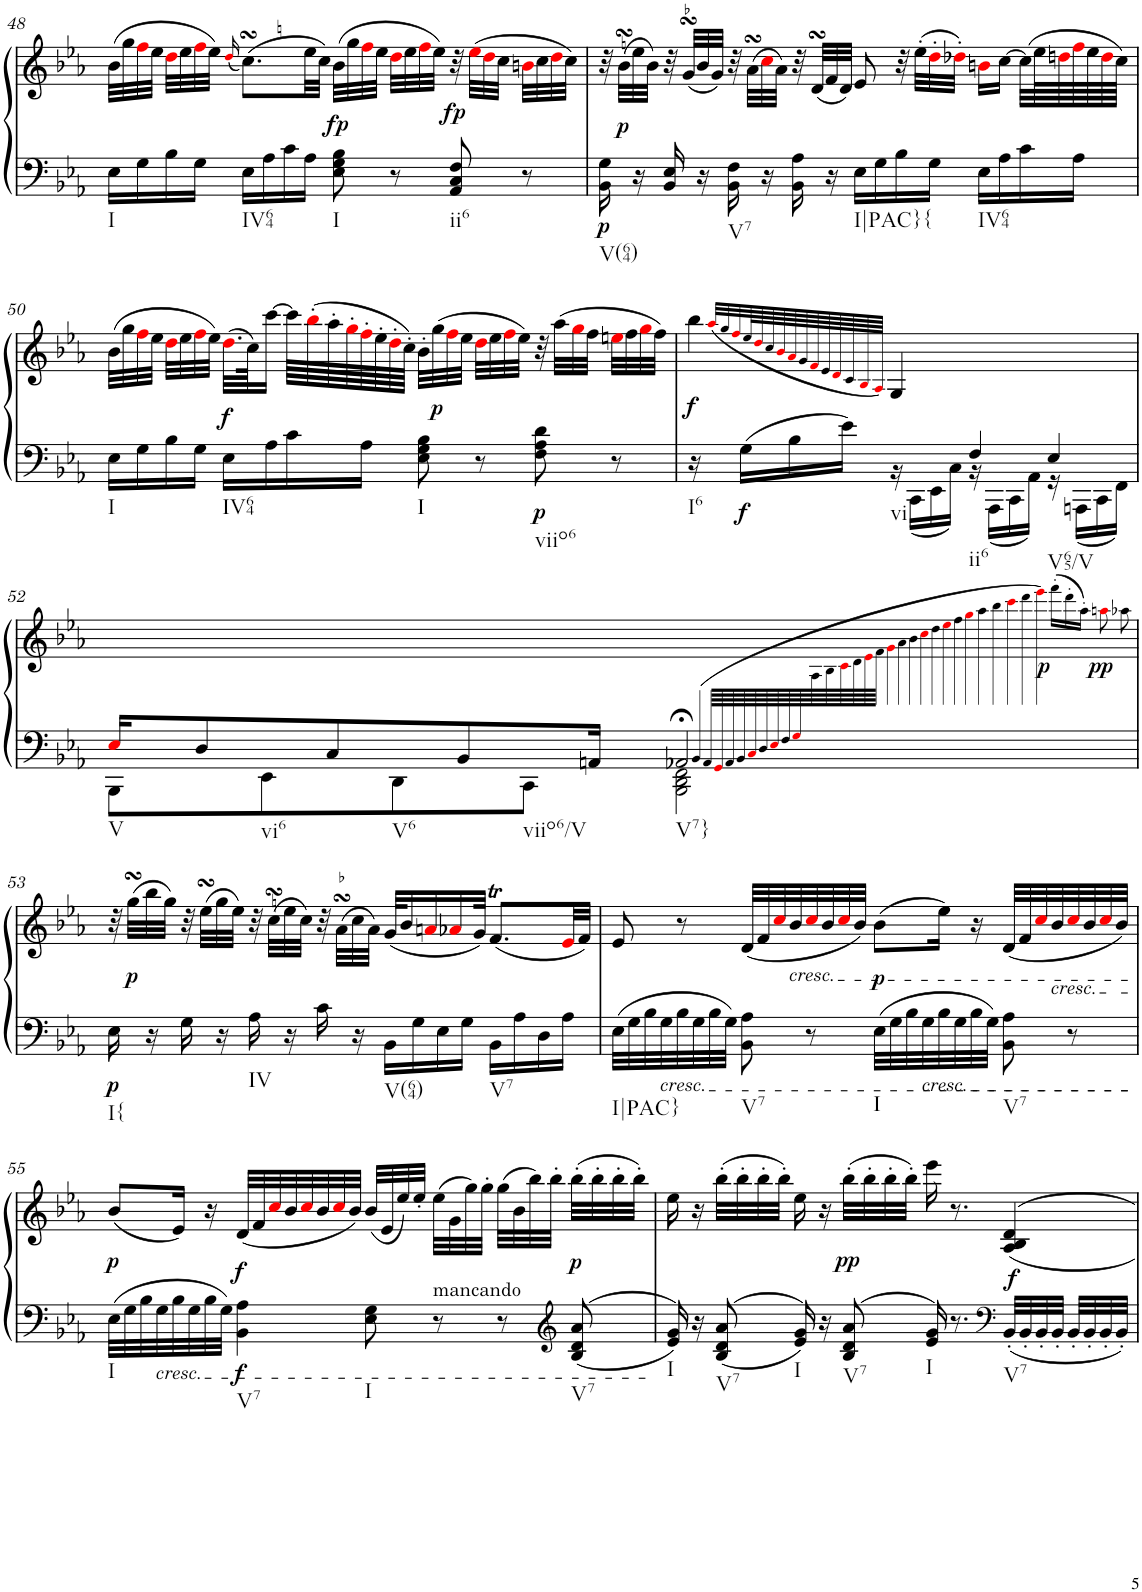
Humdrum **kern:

**kern	**kern	**dynam
*part1	*part1	*part1
*staff2	*staff1	*staff1/2
*I"Piano	*	*
*I'Pno.	*	*
!!LO:PB:g=z
*clefF4	*clefG2	*
*k[b-e-a-]	*k[b-e-a-]	*
*M4/4	*M4/4	*
*met(c)	*met(c)	*
=48	=48	=48
!LO:TX:b:t=I	!	!
16E-\LL	(32b-\LLL	.
.	32gg\	.
16G\	32ffi\	.
.	32ee-\JJJ	.
16B-\	32ddi\LLL	.
.	32ee-\	.
16G\JJ	32ffi\	.
.	32ee-\JJJ)	.
.	(16qddi/	.
!LO:TX:b:t=IV64	!	!
16E-\LL	(8.ccsSSS\L)	.
16A-\	.	.
16c\	.	.
16A-\JJ	32ee-\LL	.
.	32cc\JJJ)	.
!LO:TX:b:t=I	!	!
!	!	!LO:DY:b
8E-\ 8G\ 8B-\	(32b-\LLL	fp
.	32gg\	.
.	32ffi\	.
.	32ee-\JJJ	.
8r	32ddi\LLL	.
.	32ee-\	.
.	32ffi\	.
.	32ee-\JJJ)	.
!LO:TX:b:t=ii6	!	!
!	!	!LO:DY:b
8AA-/ 8C/ 8F/	32r	fp
.	(32ee-i\LLL	.
.	32ddi\	.
.	32cc\JJJ	.
8r	32bni\LLL	.
.	32cc\	.
.	32ddi\	.
.	32cc\JJJ)	.
=49	=49	=49
!LO:TX:b:t=V(64)	!	!
!	!	!LO:DY:b=2
16BB-\ 16G\	32r	p
!	!	!LO:DY:b
.	(32b-sSSS\LLL	p
16r	32ee-\	.
.	32b-\JJJ)	.
16BB-/ 16E-/	32r	.
.	(32gsSsS/LLL	.
16r	32b-/	.
.	32g/JJJ)	.
!LO:TX:b:t=V7	!	!
16BB-\ 16F\	32r	.
.	(32a-sSSs\LLL	.
16r	32cci\	.
.	32a-\JJJ)	.
16BB-\ 16A-\	32r	.
.	(32dsSsS/LLL	.
16r	32f/	.
.	32d/JJJ)	.
!LO:TX:b:t=I|PAC}{	!	!
16E-\LL	8e-/	.
16G\	.	.
16B-\	32r	.
.	(32ee-'\LLL	.
16G\JJ	32dd'i\	.
.	32dd-X'i\JJJ)	.
!LO:TX:b:t=IV64	!	!
16E-\LL	16bni\LL	.
16A-\	[16cc\JJ	.
16c\	(32cc\LLL]	.
.	64ee-\L	.
.	64ddni\	.
16A-\JJ	64ffi\	.
.	64ee-\	.
.	64ddi\	.
.	64cc\JJJJ)	.
!!LO:LB:g=z
=50	=50	=50
!LO:TX:b:t=I	!	!
16E-\LL	(32b-\LLL	.
.	32gg\	.
16G\	32ffi\	.
.	32ee-\JJJ	.
16B-\	32ddi\LLL	.
.	32ee-\	.
16G\JJ	32ffi\	.
.	32ee-\JJJ)	.
!LO:TX:b:t=IV64	!	!
!	!	!LO:DY:b
16E-\LL	(32.ddi\LLL	f
.	64cc\JK)	.
16A-\	[16ccc\JJ	.
16c\	64ccc\LLLL]	.
.	(64bb-'i\	.
.	64aa-'\	.
.	64gg'i\	.
16A-\JJ	64ff'i\	.
.	64ee-'\	.
.	64dd'i\	.
.	64cc'\JJJJ)	.
!LO:TX:b:t=I	!	!
8E-\ 8G\ 8B-\	32b-'\LLL	.
!	!	!LO:DY:b
.	(32gg\	p
.	32ffi\	.
.	32ee-\JJJ	.
8r	32ddi\LLL	.
.	32ee-\	.
.	32ffi\	.
.	32ee-\JJJ)	.
!LO:TX:b:t=viio6	!	!
!	!	!LO:DY:b=2
8F\ 8A-\ 8d\	32r	p
.	(32aa-\LLL	.
.	32ggi\	.
.	32ff\JJJ	.
8r	32eeni\LLL	.
.	32ff\	.
.	32ggi\	.
.	32ff\JJJ)	.
=51	=51	=51
*^	*	*
!LO:TX:b:t=I6	!	!	!
!	!	!	!LO:DY:b
16r	4ryy	4bb-\	f
!	!	!	!LO:DY:b=2
16G\LL	.	.	f
16B-\	.	.	.
16e-\JJ	.	.	.
.	.	(32qaa-i/LLL	.
.	.	32qgg/	.
.	.	32qffi/	.
.	.	64qee-/L	.
.	.	64qddi/	.
.	.	64qcc/	.
.	.	64qb-i/	.
.	.	64qa-i/	.
.	.	64qg/	.
.	.	64qfi/	.
.	.	64qe-/	.
.	.	64qdi/	.
.	.	64qc/	.
.	.	64qB-i/	.
.	.	64qA-i/JJJJ)	.
!LO:TX:b:t=vi	!	!	!
4ryy	16r	4G/	.
.	16CC\LL	.	.
.	16EE-\	.	.
.	16C\JJ	.	.
!LO:TX:b:t=ii6	!	!	!
4F/	16r	2ryy	.
.	16AAA-\LL	.	.
.	16CC\	.	.
.	16AA-\JJ	.	.
!LO:TX:b:t=V65/V	!	!	!
4E-/	16r	.	.
.	16AAAn\LL	.	.
.	16CC\	.	.
.	16FF\JJ	.	.
!!LO:LB:g=z
=52	=52	=52	=52
*	*	*^	*
*	*	*	*^	*
!LO:TX:b:t=V	!	!	!	!	!
16E-i/KL	8BBB-\L	1ryy	1ryy	2ryy	.
!LO:TX:b:t=vi6	!	!	!	!	!
8D/	.	.	.	.	.
.	8EE-\	.	.	.	.
!LO:TX:b:t=V6	!	!	!	!	!
8C/	.	.	.	.	.
.	8DD\	.	.	.	.
!LO:TX:b:t=viio6/V	!	!	!	!	!
8BB-/	.	.	.	.	.
.	8CC\J	.	.	.	.
16AAn/Jk	.	.	.	.	.
!LO:TX:b:t=V7}	!	!	!	!	!
!	!	!	!	!	!LO:DY:b
!	!	!	!	!	!LO:DY:n=1:b
2AA-X;</	2BBB-\ 2DD\ 2FF\	.	.	2ryy	p pp
*v	*v	*	*	*	*
.	.	64qA-\	.	.
.	.	64qB-\	.	.
.	.	64qci\	.	.
.	.	64qd\	.	.
.	.	64qe-i\	.	.
.	.	64qf\LLLL	.	.
.	.	64qgi\	.	.
.	.	64qa-\	.	.
.	.	64qb-\	.	.
.	.	64qcci\	.	.
.	.	64qdd\	.	.
.	.	64qee-i\	.	.
.	.	64qff\	.	.
.	.	64qggi\	.	.
64qBB-/)	.	64qaa-\	.	.
64qAA-/JJJJ	.	64qbb-\	.	.
64qGGi/	.	64qccci\	.	.
64qAA-/	.	64qddd\	.	.
64qBB-/	.	(>64qeee-i\	.	.
64qCi/	.	(16qfff'>\LL	.	.
64qD/	.	16qddd'>\	.	.
64qE-i/	.	16qaa-'>\JJ)	.	.
64qF/	.	8qaani\	.	.
64qGi/	.	8qaa-X\	.	.
!!LO:LB:g=z
=53	=53	=53	=53	=53
!LO:TX:b:t=I{	!	!	!	!
!	!	!	!	!LO:DY:b=2
*	*v	*v	*v	*
16E-\	32r	p
!	!	!LO:DY:b
.	(32ggsSsS\LLL	p
16r	32bb-\	.
.	32gg\JJJ)	.
16G\	32r	.
.	(32ee-sSSs\LLL	.
16r	32gg\	.
.	32ee-\JJJ)	.
!LO:TX:b:t=IV	!	!
16A-\	32r	.
.	(32ccsSSS\LLL	.
16r	32ee-\	.
.	32cc\JJJ)	.
16c\	32r	.
.	(32a-sSSs\LLL	.
16r	32cc\	.
.	32a-\JJJ)	.
!LO:TX:b:t=V(64)	!	!
16BB-\LL	(32g/KLL	.
.	16b-/	.
16G\	.	.
.	16ani/	.
16E-\	.	.
.	16a-Xi/	.
16G\JJ	.	.
.	32g/JJk)	.
!LO:TX:b:t=V7	!	!
16BB-\LL	(8.fT/L	.
16A-\	.	.
16D\	.	.
16A-\JJ	32e-i/LL	.
.	32f/JJJ)	.
=54	=54	=54
!LO:TX:b:t=I|PAC}	!	!
32E-\LLL	8e-/	.
32G\	.	.
32B-\	.	.
!LO:TX:b:i:t=cresc.	!	!
32G\	.	.
32B-\	8r	.
32G\	.	.
32B-\	.	.
32G\JJJ	.	.
!LO:TX:b:t=V7	!	!
8BB-\ 8A-\	(32d/LLL	.
.	32f/	.
.	32cci/	.
!	!LO:TX:b:i:t=cresc.	!
.	32b-/	.
8r	32cci/	.
.	32b-/	.
.	32cci/	.
.	32b-/JJJ)	.
!LO:TX:b:t=I	!	!
!	!	!LO:DY:b
32E-\LLL	(8b-\L	p
32G\	.	.
32B-\	.	.
!LO:TX:b:i:t=cresc.	!	!
32G\	.	.
32B-\	16ee-\Jk)	.
32G\	.	.
32B-\	16r	.
32G\JJJ	.	.
!LO:TX:b:t=V7	!	!
8BB-\ 8A-\	(32d/LLL	.
.	32f/	.
.	32cci/	.
!	!LO:TX:b:i:t=cresc.	!
.	32b-/	.
8r	32cci/	.
.	32b-/	.
.	32cci/	.
.	32b-/JJJ)	.
!!LO:LB:g=z
=55	=55	=55
!LO:TX:b:t=I	!	!
!	!	!LO:DY:b
32E-\LLL	(8b-/L	p
32G\	.	.
32B-\	.	.
!LO:TX:b:i:t=cresc.	!	!
32G\	.	.
32B-\	16e-/Jk)	.
32G\	.	.
32B-\	16r	.
32G\JJJ	.	.
!LO:TX:b:t=V7	!	!
!	!	!LO:DY:b=2
!	!	!LO:DY:n=1:b
4BB-\ 4A-\	(32d/LLL	f f
.	32f/	.
.	32cci/	.
.	32b-/	.
.	32cci/	.
.	32b-/	.
.	32cci/	.
.	32b-/JJJ)	.
!LO:TX:b:t=I	!	!
8E-\ 8G\	(32b-/LLL	.
.	32e-/	.
.	32ee-/)	.
.	32ee-'/JJJ	.
!LO:TX:a:t=mancando	!	!
8r	(32ee-\LLL	.
.	32g\	.
.	32gg\)	.
.	32gg'\JJJ	.
8r	(32gg\LLL	.
.	32b-\	.
.	32bb-\)	.
.	32bb-'\JJJ	.
*clefG2	*	*
!LO:TX:b:t=V7	!	!
!	!	!LO:DY:n=2:b
8B-/ 8d/ 8a-/	(32bb-'\LLL	p
.	32bb-'\	.
.	32bb-'\	.
.	32bb-'\JJJ)	.
=56	=56	=56
!LO:TX:b:t=I	!	!
16e-/ 16g/	16ee-\	.
16r	16r	.
!LO:TX:b:t=V7	!	!
8B-/ 8d/ 8a-/	32bb-'\LLL	.
.	32bb-'\	.
.	32bb-'\	.
.	32bb-'\JJJ	.
!LO:TX:b:t=I	!	!
16e-/ 16g/	16ee-\	.
16r	16r	.
!LO:TX:b:t=V7	!	!
!	!	!LO:DY:b
8B-/ 8d/ 8a-/	(32bb-'\LLL	pp
.	32bb-'\	.
.	32bb-'\	.
.	32bb-'\JJJ)	.
!LO:TX:b:t=I	!	!
16e-/ 16g/	16eee-\	.
8.r	8.r	.
*clefF4	*	*
!LO:TX:b:t=V7	!	!
!	!	!LO:DY:b
32BB-'/LLL	4A-/ 4B-/ 4d/	f
32BB-'/	.	.
32BB-'/	.	.
32BB-'/JJJ	.	.
32BB-'/LLL	.	.
32BB-'/	.	.
32BB-'/	.	.
32BB-'/JJJ	.	.
=	=	=
*-	*-	*-
